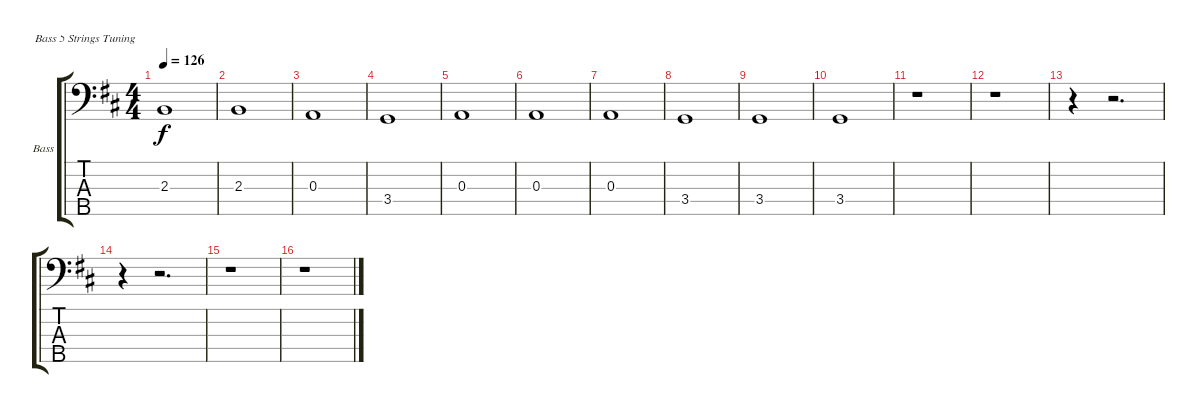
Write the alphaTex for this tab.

\bracketExtendMode groupsimilarinstruments
\firstSystemTrackNameOrientation horizontal
\otherSystemsTrackNameOrientation horizontal
\track ("Bass" "Bass") {instrument electricbasspick}
\staff {score tabs}
\tuning (G2 D2 A1 E1 B0)
\ts (4 4)
\tempo 126
\clef f4
\ks d
2.3.1{dy f} |
2.3.1 |
0.3.1 |
3.4.1 |
0.3.1 |
0.3.1 |
0.3.1 |
3.4.1 |
3.4.1 |
3.4.1 |
r.1 |
r.1 |
r.4 r.2{d} |
r.4 r.2{d} |
r.1 |
r.1
